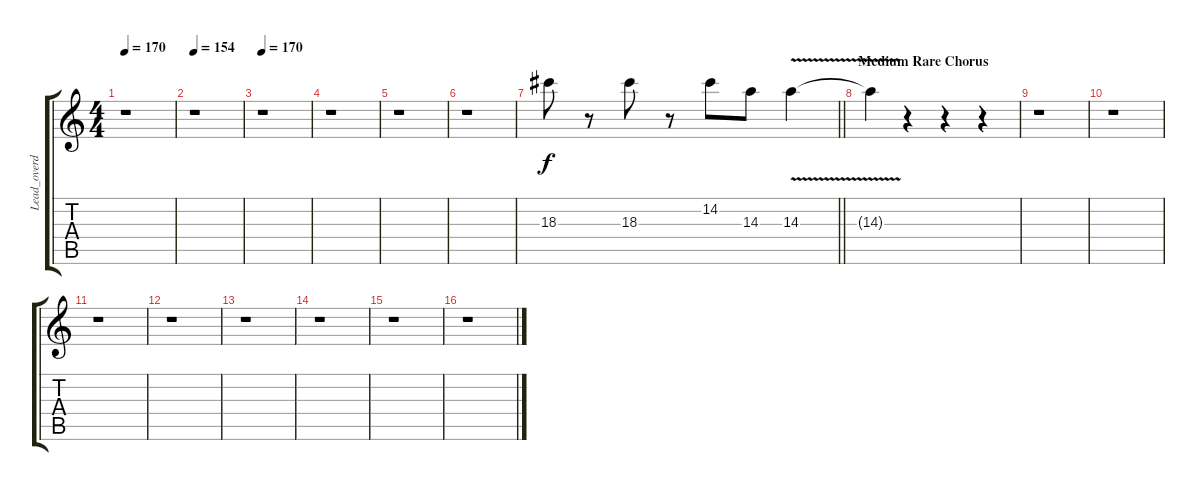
\track ("Lead_overdub" "Lead_overd") {instrument distortionguitar}
\staff {score tabs}
\tuning (E4 B3 G3 D3 A2 E2) {hide}
\ts (4 4)
\tempo 170
\clef g2
\ks c
r.1{dy f} |
\tempo 154
r.1 |
\tempo 170
r.1 |
r.1 |
r.1 |
r.1 |
\barLineRight lightlight
18.3.8 r.8 18.3.8 r.8 14.2.8 14.3.8 14.3{v}.4 |
\section ("" "Medium Rare Chorus")
14.3{v t}.4 r.4 r.4 r.4 |
r.1 |
r.1 |
r.1 |
r.1 |
r.1 |
r.1 |
r.1 |
r.1
